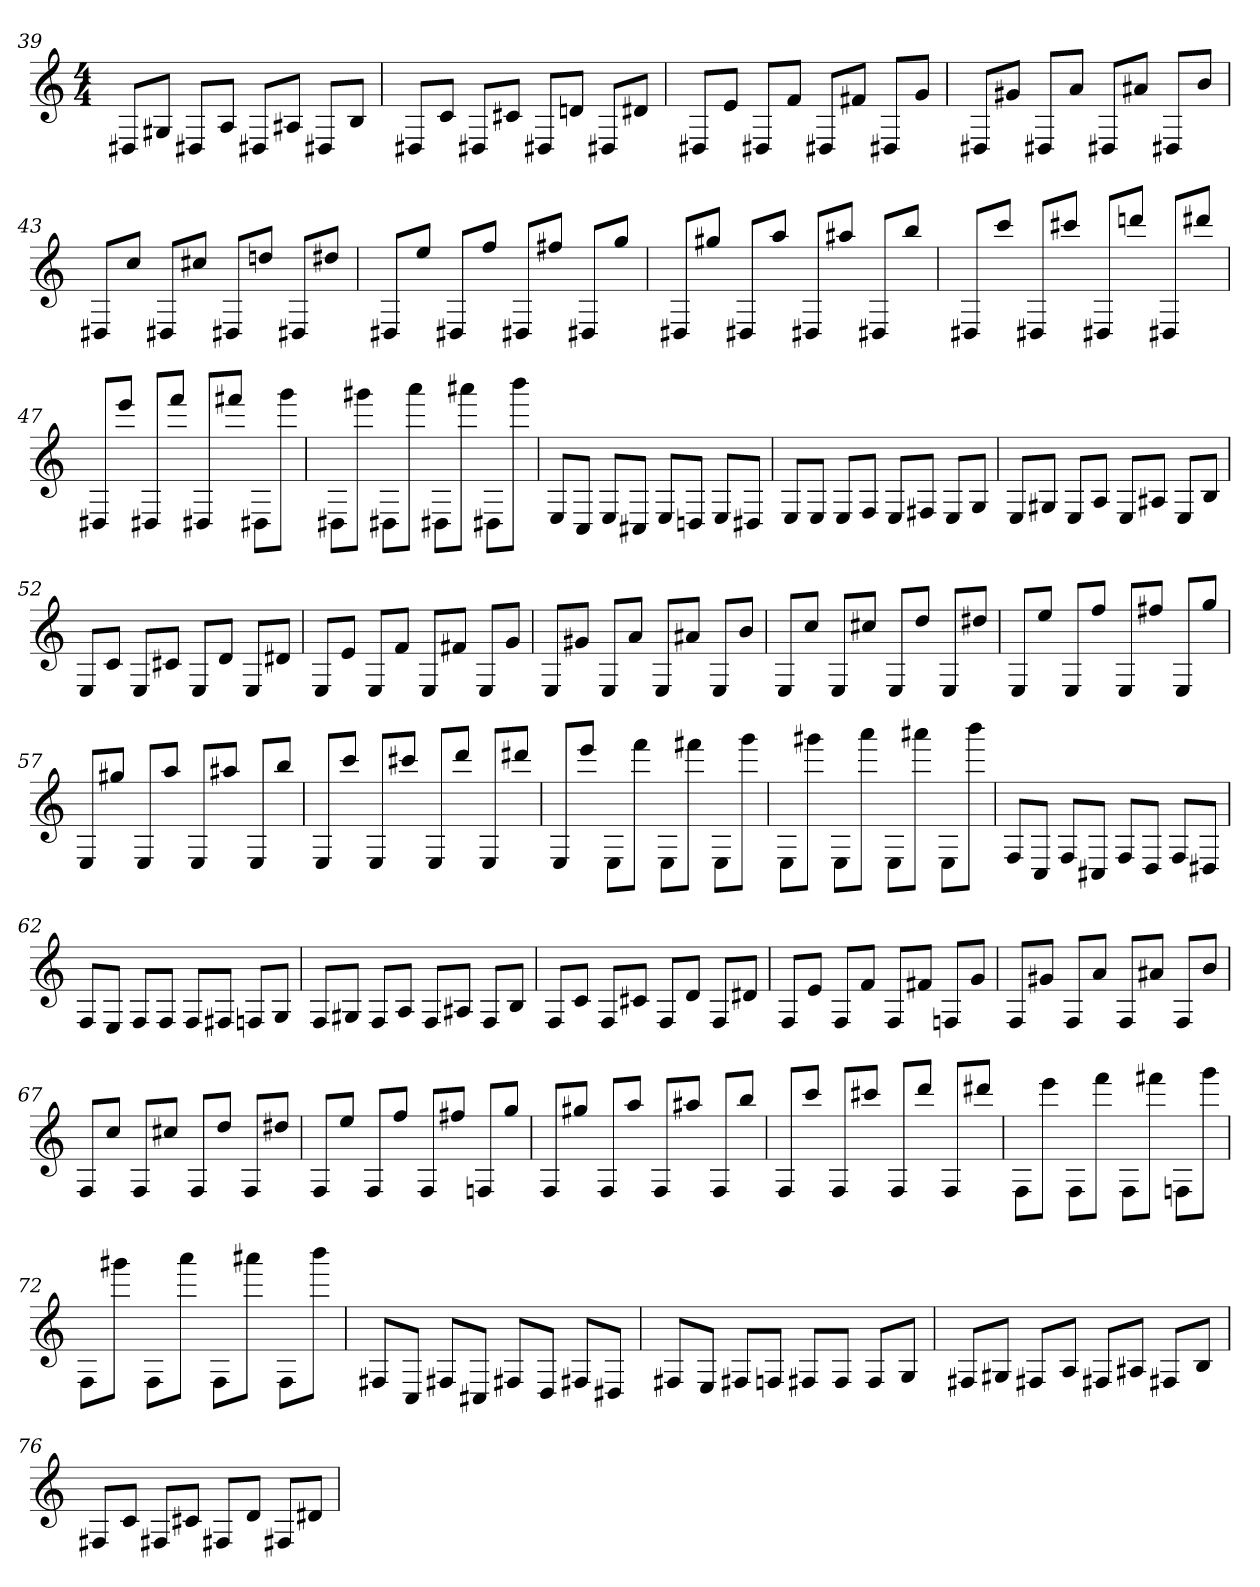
**kern
*part1
*staff1
*clefG2
*M4/4
=39
8D#X/L
8G#X/J
8D#X/L
8A/J
8D#X/L
8A#X/J
8D#X/L
8B/J
=40
8D#X/L
8c/J
8D#X/L
8c#X/J
8D#X/L
8dn/J
8D#X/L
8d#X/J
=41
8D#X/L
8e/J
8D#X/L
8f/J
8D#X/L
8f#X/J
8D#X/L
8g/J
=42
8D#X/L
8g#X/J
8D#X/L
8a/J
8D#X/L
8a#X/J
8D#X/L
8b/J
=43
8D#X/L
8cc/J
8D#X/L
8cc#X/J
8D#X/L
8ddn/J
8D#X/L
8dd#X/J
=44
8D#X/L
8ee/J
8D#X/L
8ff/J
8D#X/L
8ff#X/J
8D#X/L
8gg/J
=45
8D#X/L
8gg#X/J
8D#X/L
8aa/J
8D#X/L
8aa#X/J
8D#X/L
8bb/J
=46
8D#X/L
8ccc/J
8D#X/L
8ccc#X/J
8D#X/L
8dddn/J
8D#X/L
8ddd#X/J
=47
8D#X/L
8eee/J
8D#X/L
8fff/J
8D#X/L
8fff#X/J
8D#X\L
8ggg\J
=48
8D#X\L
8ggg#X\J
8D#X\L
8aaa\J
8D#X\L
8aaa#X\J
8D#X\L
8bbb\J
=49
8E/L
8C/J
8E/L
8C#X/J
8E/L
8Dn/J
8E/L
8D#X/J
=50
8E/L
8E/J
8E/L
8F/J
8E/L
8F#X/J
8E/L
8G/J
=51
8E/L
8G#X/J
8E/L
8A/J
8E/L
8A#X/J
8E/L
8B/J
=52
8E/L
8c/J
8E/L
8c#X/J
8E/L
8d/J
8E/L
8d#X/J
=53
8E/L
8e/J
8E/L
8f/J
8E/L
8f#X/J
8E/L
8g/J
=54
8E/L
8g#X/J
8E/L
8a/J
8E/L
8a#X/J
8E/L
8b/J
=55
8E/L
8cc/J
8E/L
8cc#X/J
8E/L
8dd/J
8E/L
8dd#X/J
=56
8E/L
8ee/J
8E/L
8ff/J
8E/L
8ff#X/J
8E/L
8gg/J
=57
8E/L
8gg#X/J
8E/L
8aa/J
8E/L
8aa#X/J
8E/L
8bb/J
=58
8E/L
8ccc/J
8E/L
8ccc#X/J
8E/L
8ddd/J
8E/L
8ddd#X/J
=59
8E/L
8eee/J
8E\L
8fff\J
8E\L
8fff#X\J
8E\L
8ggg\J
=60
8E\L
8ggg#X\J
8E\L
8aaa\J
8E\L
8aaa#X\J
8E\L
8bbb\J
=61
8F/L
8C/J
8F/L
8C#X/J
8F/L
8D/J
8F/L
8D#X/J
=62
8F/L
8E/J
8F/L
8F/J
8F/L
8F#X/J
8Fn/L
8G/J
=63
8F/L
8G#X/J
8F/L
8A/J
8F/L
8A#X/J
8F/L
8B/J
=64
8F/L
8c/J
8F/L
8c#X/J
8F/L
8d/J
8F/L
8d#X/J
=65
8F/L
8e/J
8F/L
8f/J
8F/L
8f#X/J
8Fn/L
8g/J
=66
8F/L
8g#X/J
8F/L
8a/J
8F/L
8a#X/J
8F/L
8b/J
=67
8F/L
8cc/J
8F/L
8cc#X/J
8F/L
8dd/J
8F/L
8dd#X/J
=68
8F/L
8ee/J
8F/L
8ff/J
8F/L
8ff#X/J
8Fn/L
8gg/J
=69
8F/L
8gg#X/J
8F/L
8aa/J
8F/L
8aa#X/J
8F/L
8bb/J
=70
8F/L
8ccc/J
8F/L
8ccc#X/J
8F/L
8ddd/J
8F/L
8ddd#X/J
=71
8F\L
8eee\J
8F\L
8fff\J
8F\L
8fff#X\J
8Fn\L
8ggg\J
=72
8F\L
8ggg#X\J
8F\L
8aaa\J
8F\L
8aaa#X\J
8F\L
8bbb\J
=73
8F#X/L
8C/J
8F#X/L
8C#X/J
8F#X/L
8D/J
8F#X/L
8D#X/J
=74
8F#X/L
8E/J
8F#X/L
8Fn/J
8F#X/L
8F#/J
8F#/L
8G/J
=75
8F#X/L
8G#X/J
8F#X/L
8A/J
8F#X/L
8A#X/J
8F#X/L
8B/J
=76
8F#X/L
8c/J
8F#X/L
8c#X/J
8F#X/L
8d/J
8F#X/L
8d#X/J
=
*-
